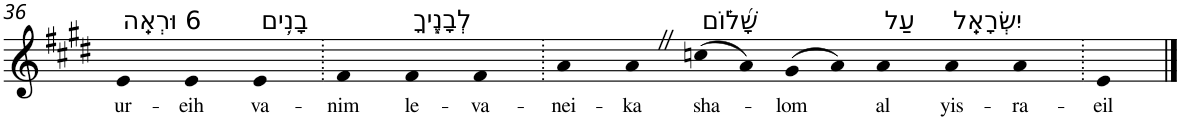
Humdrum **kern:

**kern	**text
*part1	*part1
*staff1	*staff1
*I"Piano	*
*I'Pno	*
!!LO:PB:g=z
*clefG2	*
*k[f#c#g#d#]	*
*E:	*
=36	=36
!LO:TX:a:t=6 וּרְאֵֽה	!
!	!LO:LY:b
4e	ur-
!	!LO:LY:b
4e	-eih
!LO:TX:a:t=בָנִ֥ים	!
!	!LO:LY:b
4e	va-
=37.	=37.
!	!LO:LY:b
4f#	-nim
!LO:TX:a:t=לְבָנֶ֑יךָ	!
!	!LO:LY:b
4f#	le-
!	!LO:LY:b
4f#	-va-
=38.	=38.
!	!LO:LY:b
4a	-nei-
!	!LO:LY:b
4aZ	-ka
!LO:TX:a:t=שָׁ֝ל֗וֹם	!
!	!LO:LY:b
(>8ccn	sha-
8a)	.
!	!LO:LY:b
(>8g#	-lom
8a)	.
!LO:TX:a:t=עַל	!
!	!LO:LY:b
4a	al
!LO:TX:a:t=יִשְׂרָאֵֽל	!
!	!LO:LY:b
4a	yis-
!	!LO:LY:b
4a	-ra-
=39.	=39.
!	!LO:LY:b
4e	-eil
==	==
*-	*-
